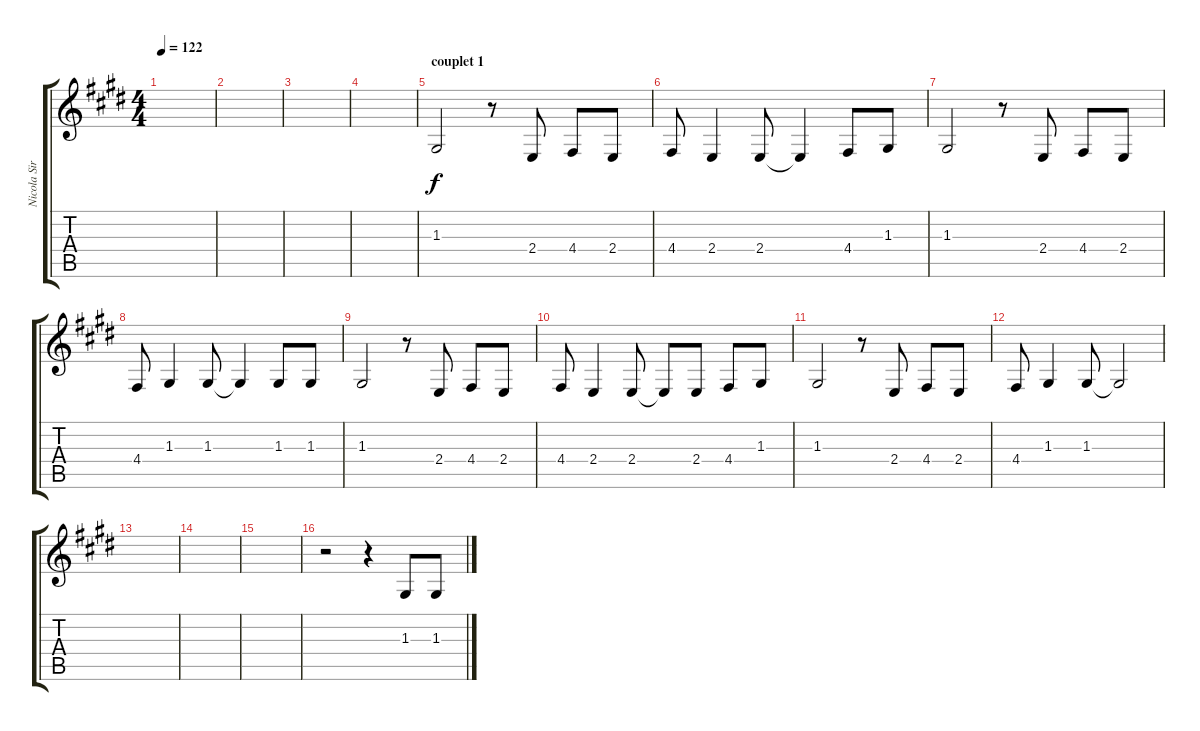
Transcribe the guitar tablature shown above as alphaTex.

\track ("Nicola Sirkis (voix)" "Nicola Sir") {instrument bassoon}
\staff {score tabs}
\tuning (E4 B3 G3 D3 A2 E2) {hide}
\ts (4 4)
\tempo 122
\clef g2
\ks e
|
|
|
|
\section ("" "couplet 1")
1.3.2 r.8 2.4.8 4.4.8 2.4.8 |
4.4.8 2.4.4 2.4.8 2.4{t}.4 4.4.8 1.3.8 |
1.3.2 r.8 2.4.8 4.4.8 2.4.8 |
4.4.8 1.3.4 1.3.8 1.3{t}.4 1.3.8 1.3.8 |
1.3.2 r.8 2.4.8 4.4.8 2.4.8 |
4.4.8 2.4.4 2.4.8 2.4{t}.8 2.4.8 4.4.8 1.3.8 |
1.3.2 r.8 2.4.8 4.4.8 2.4.8 |
4.4.8 1.3.4 1.3.8 1.3{t}.2 |
|
|
|
r.2 r.4 1.3.8 1.3.8
